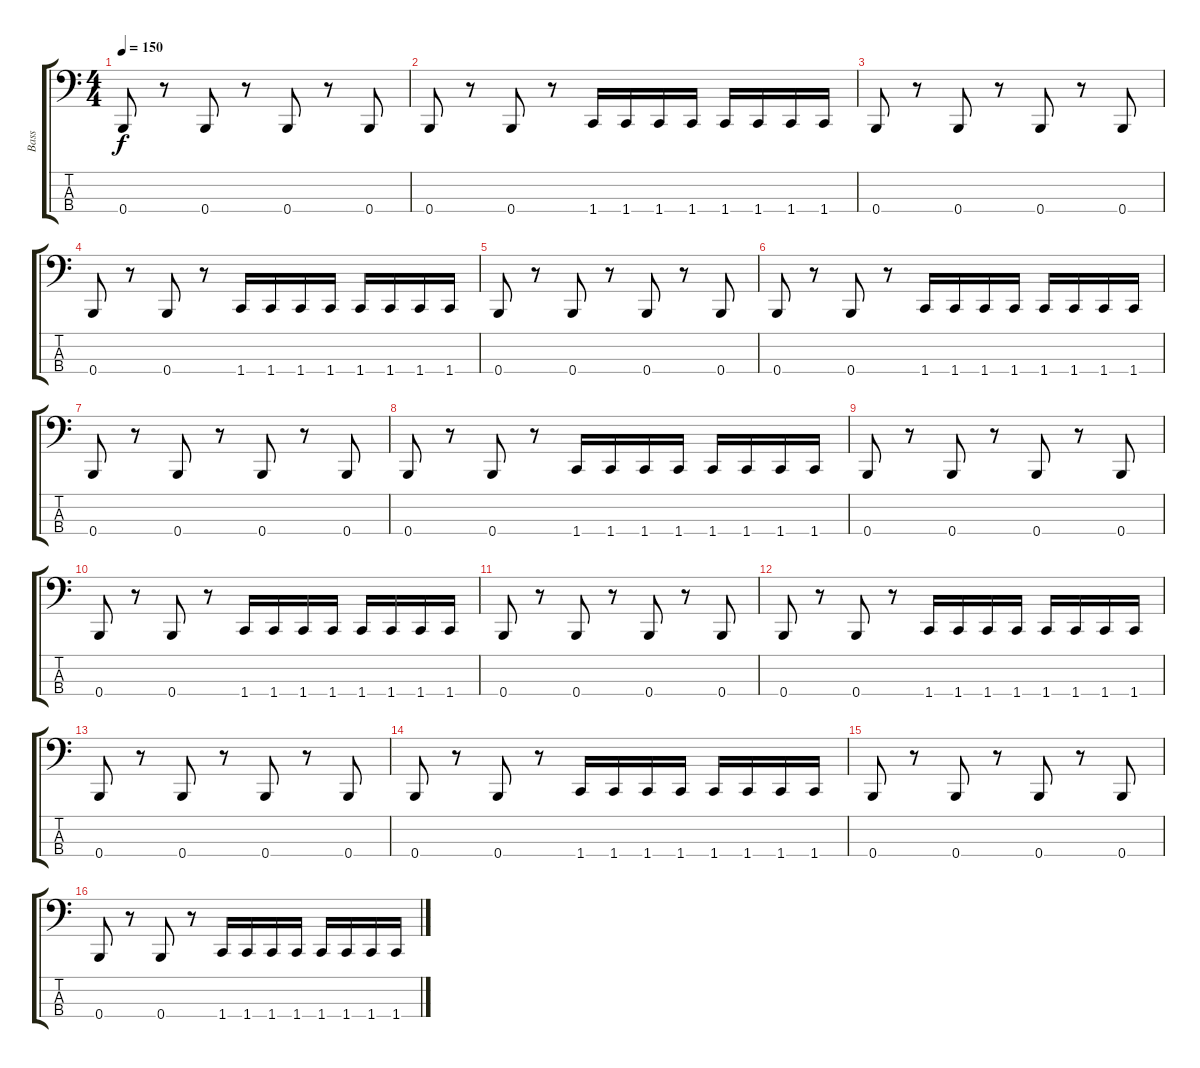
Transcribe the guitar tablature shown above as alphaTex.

\track ("Bass" "Bass") {instrument electricbasspick}
\staff {score tabs}
\tuning (E2 B1 Gb1 B0) {hide}
\ts (4 4)
\tempo 150
\clef f4
\ks c
0.4.8{dy f} r.8 0.4.8 r.8 0.4.8 r.8 0.4.8 |
0.4.8 r.8 0.4.8 r.8 1.4.16 1.4.16 1.4.16 1.4.16 1.4.16 1.4.16 1.4.16 1.4.16 |
0.4.8 r.8 0.4.8 r.8 0.4.8 r.8 0.4.8 |
0.4.8 r.8 0.4.8 r.8 1.4.16 1.4.16 1.4.16 1.4.16 1.4.16 1.4.16 1.4.16 1.4.16 |
0.4.8 r.8 0.4.8 r.8 0.4.8 r.8 0.4.8 |
0.4.8 r.8 0.4.8 r.8 1.4.16 1.4.16 1.4.16 1.4.16 1.4.16 1.4.16 1.4.16 1.4.16 |
0.4.8 r.8 0.4.8 r.8 0.4.8 r.8 0.4.8 |
0.4.8 r.8 0.4.8 r.8 1.4.16 1.4.16 1.4.16 1.4.16 1.4.16 1.4.16 1.4.16 1.4.16 |
0.4.8 r.8 0.4.8 r.8 0.4.8 r.8 0.4.8 |
0.4.8 r.8 0.4.8 r.8 1.4.16 1.4.16 1.4.16 1.4.16 1.4.16 1.4.16 1.4.16 1.4.16 |
0.4.8 r.8 0.4.8 r.8 0.4.8 r.8 0.4.8 |
0.4.8 r.8 0.4.8 r.8 1.4.16 1.4.16 1.4.16 1.4.16 1.4.16 1.4.16 1.4.16 1.4.16 |
0.4.8 r.8 0.4.8 r.8 0.4.8 r.8 0.4.8 |
0.4.8 r.8 0.4.8 r.8 1.4.16 1.4.16 1.4.16 1.4.16 1.4.16 1.4.16 1.4.16 1.4.16 |
0.4.8 r.8 0.4.8 r.8 0.4.8 r.8 0.4.8 |
0.4.8 r.8 0.4.8 r.8 1.4.16 1.4.16 1.4.16 1.4.16 1.4.16 1.4.16 1.4.16 1.4.16
